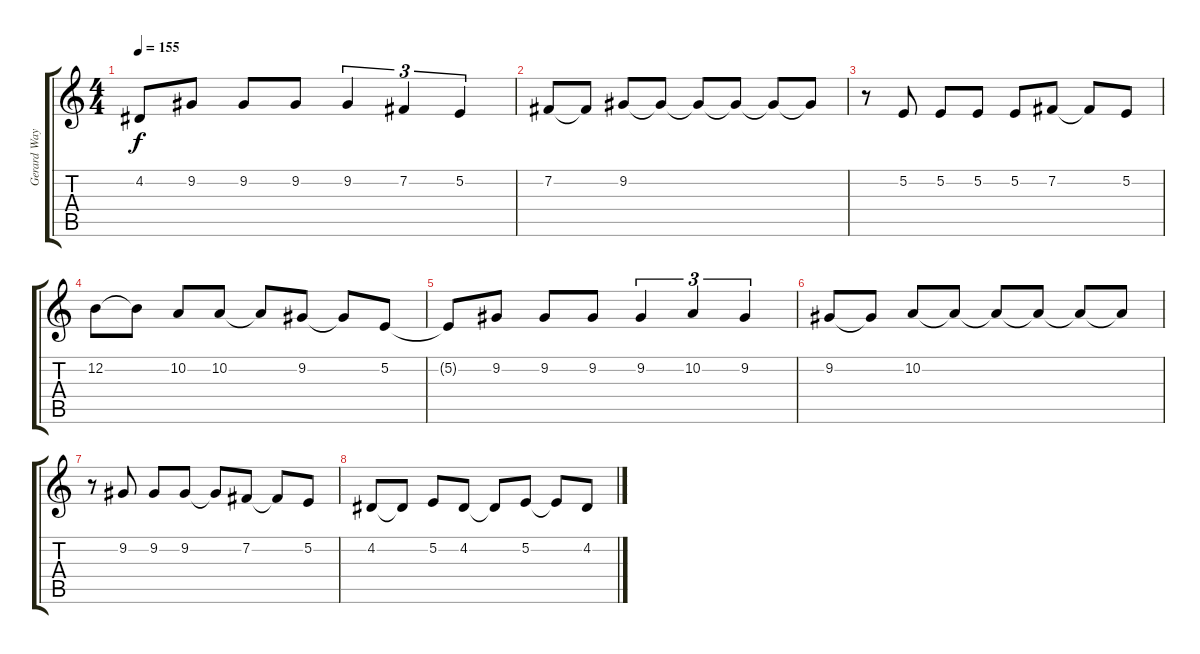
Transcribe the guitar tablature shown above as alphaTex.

\track ("Gerard Way [Vocals]" "Gerard Way") {instrument altosax}
\staff {score tabs}
\tuning (E4 B3 G3 D3 A2 E2) {hide}
\ts (4 4)
\tempo 155
\clef g2
\ks c
4.2{t}.8{dy f} 9.2.8 9.2.8 9.2.8 9.2.4{tu (3 2)} 7.2.4{tu (3 2)} 5.2.4{tu (3 2)} |
7.2.8 7.2{t}.8 9.2.8 9.2{t}.8 9.2{t}.8 9.2{t}.8 9.2{t}.8 9.2{t}.8 |
r.8 5.2.8 5.2.8 5.2.8 5.2.8 7.2.8 7.2{t}.8 5.2.8 |
12.2.8 12.2{t}.8 10.2.8 10.2.8 10.2{t}.8 9.2.8 9.2{t}.8 5.2.8 |
5.2{t}.8 9.2.8 9.2.8 9.2.8 9.2.4{tu (3 2)} 10.2.4{tu (3 2)} 9.2.4{tu (3 2)} |
9.2.8 9.2{t}.8 10.2.8 10.2{t}.8 10.2{t}.8 10.2{t}.8 10.2{t}.8 10.2{t}.8 |
r.8 9.2.8 9.2.8 9.2.8 9.2{t}.8 7.2.8 7.2{t}.8 5.2.8 |
4.2.8 4.2{t}.8 5.2.8 4.2.8 4.2{t}.8 5.2.8 5.2{t}.8 4.2.8
